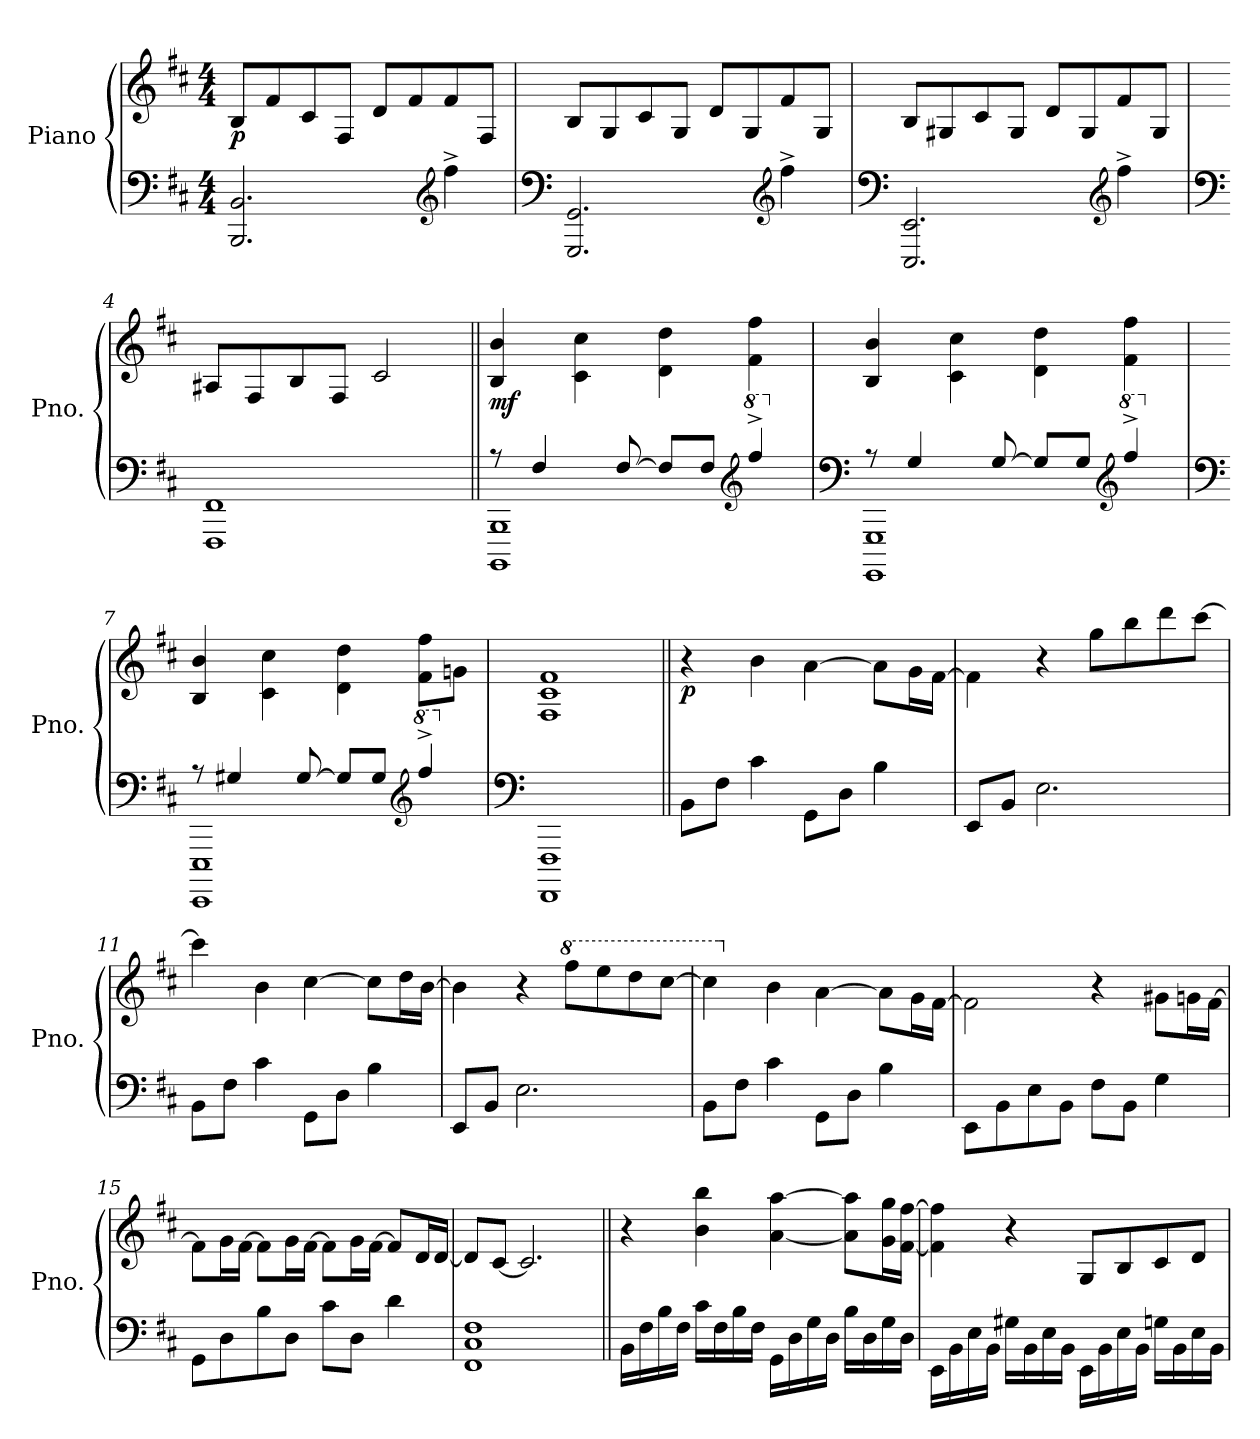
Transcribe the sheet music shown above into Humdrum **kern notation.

**kern	**kern	**dynam
*part1	*part1	*part1
*staff2	*staff1	*staff1/2
*I"Piano	*	*
*I'Pno.	*	*
*clefF4	*clefG2	*
*k[f#c#]	*k[f#c#]	*
*M4/4	*M4/4	*
*MM72	*MM72	*
=1	=1	=1
!	!	!LO:DY:b
2.BBB/ 2.BB/	8B/L	p
.	8f#/	.
.	8c#/	.
.	8F#/J	.
.	8d/L	.
.	8f#/	.
*clefG2	*	*
4ff#<^\	8f#/	.
.	8F#/J	.
=2	=2	=2
*clefF4	*	*
2.GGG/ 2.GG/	8B/L	.
.	8G/	.
.	8c#/	.
.	8G/J	.
.	8d/L	.
.	8G/	.
*clefG2	*	*
4ff#^\	8f#/	.
.	8G/J	.
=3	=3	=3
*clefF4	*	*
2.EEE/ 2.EE/	8B/L	.
.	8G#X/	.
.	8c#/	.
.	8G#/J	.
.	8d/L	.
.	8G#/	.
*clefG2	*	*
4ff#^\	8f#/	.
.	8G#/J	.
=4	=4	=4
*clefF4	*	*
1FFF# 1FF#	8A#X/L	.
.	8F#/	.
.	8B/	.
.	8F#/J	.
.	2c#/	.
!!LO:LB:g=z
=5||	=5||	=5||
*^	*	*
!	!	!	!LO:DY:b
8r	1BBBB 1BBB	4B/ 4b/	mf
4F#/	.	.	.
.	.	4c#\ 4cc#\	.
[8F#/	.	.	.
8F#/L]	.	4d\ 4dd\	.
8F#/J	.	.	.
*clefG2	*	*	*
*8va	*	*	*
4fff#^/	.	4f#\ 4ff#\	.
=6	=6	=6	=6
*clefF4	*	*	*
*X8va	*	*	*
8r	1GGGG 1GGG	4B/ 4b/	.
4G/	.	.	.
.	.	4c#\ 4cc#\	.
[8G/	.	.	.
8G/L]	.	4d\ 4dd\	.
8G/J	.	.	.
*clefG2	*	*	*
*8va	*	*	*
4fff#^/	.	4f#\ 4ff#\	.
=7	=7	=7	=7
*clefF4	*	*	*
*X8va	*	*	*
8r	1EEEE 1EEE	4B/ 4b/	.
4G#X/	.	.	.
.	.	4c#\ 4cc#\	.
[8G#/	.	.	.
8G#/L]	.	4d\ 4dd\	.
8G#/J	.	.	.
*clefG2	*	*	*
*8va	*	*	*
4fff#^/	.	8f#\ 8ff#\L	.
.	.	8gn\J	.
*v	*v	*	*
=8	=8	=8
*clefF4	*	*
*X8va	*	*
1FFFF# 1FFF#	1F# 1c# 1f#	.
!!LO:LB:g=z
=9||	=9||	=9||
!	!	!LO:DY:b
8BB\L	4r	p
8F#\J	.	.
4c#\	4b\	.
8GG\L	[4a\	.
8D\J	.	.
4B\	8a\L]	.
.	16g\L	.
.	[16f#\JJ	.
=10	=10	=10
8EE/L	4f#\]	.
8BB/J	.	.
2.E\	4r	.
.	8gg\L	.
.	8bb\	.
.	8ddd\	.
.	[8ccc#\J	.
=11	=11	=11
8BB\L	4ccc#\]	.
8F#\J	.	.
4c#\	4b\	.
8GG\L	[4cc#\	.
8D\J	.	.
4B\	8cc#\L]	.
.	16dd\L	.
.	[16b\JJ	.
=12	=12	=12
8EE/L	4b\]	.
8BB/J	.	.
2.E\	4r	.
*	*8va	*
.	8fff#\L	.
.	8eee\	.
.	8ddd\	.
.	[8ccc#\J	.
!!LO:LB:g=z
=13	=13	=13
8BB\L	4ccc#\]	.
8F#\J	.	.
*	*X8va	*
4c#\	4b\	.
8GG\L	[4a\	.
8D\J	.	.
4B\	8a\L]	.
.	16g\L	.
.	[16f#\JJ	.
=14	=14	=14
8EE\L	2f#\]	.
8BB\	.	.
8E\	.	.
8BB\J	.	.
8F#\L	4r	.
8BB\J	.	.
4G\	8g#X\L	.
.	16gn\L	.
.	[16f#\JJ	.
=15	=15	=15
8GG\L	8f#\L]	.
8D\	16g\L	.
.	[16f#\JJ	.
8B\	8f#\L]	.
8D<\J	16g\L	.
.	[16f#\JJ	.
8c#\L	8f#\L]	.
8D\J	16g\L	.
.	[16f#\JJ	.
4d\	8f#/L]	.
.	16d/L	.
.	[16d/JJ	.
=16	=16	=16
1FF# 1C# 1F#	8d/L]	.
.	[8c#/J	.
.	2.c#/]	.
!!LO:LB:g=z
=17||	=17||	=17||
16BB\LL	4r	.
16F#\	.	.
16B\	.	.
16F#\JJ	.	.
16c#\LL	4b\ 4bb\	.
16F#\	.	.
16B\	.	.
16F#\JJ	.	.
16GG\LL	[4a\ [4aa\	.
16D\	.	.
16G\	.	.
16D\JJ	.	.
16B\LL	8a\] 8aa\]L	.
16D\	.	.
16G\	16g\ 16gg\L	.
16D\JJ	[16f#\ [16ff#\JJ	.
=18	=18	=18
16EE\LL	4f#\] 4ff#\]	.
16BB\	.	.
16E\	.	.
16BB\JJ	.	.
16G#X\LL	4r	.
16BB\	.	.
16E\	.	.
16BB\JJ	.	.
16EE\LL	8G/L	.
16BB\	.	.
16E\	8B/	.
16BB\JJ	.	.
16Gn\LL	8c#/	.
16BB\	.	.
16E\	8d/J	.
16BB\JJ	.	.
=	=	=
*-	*-	*-
